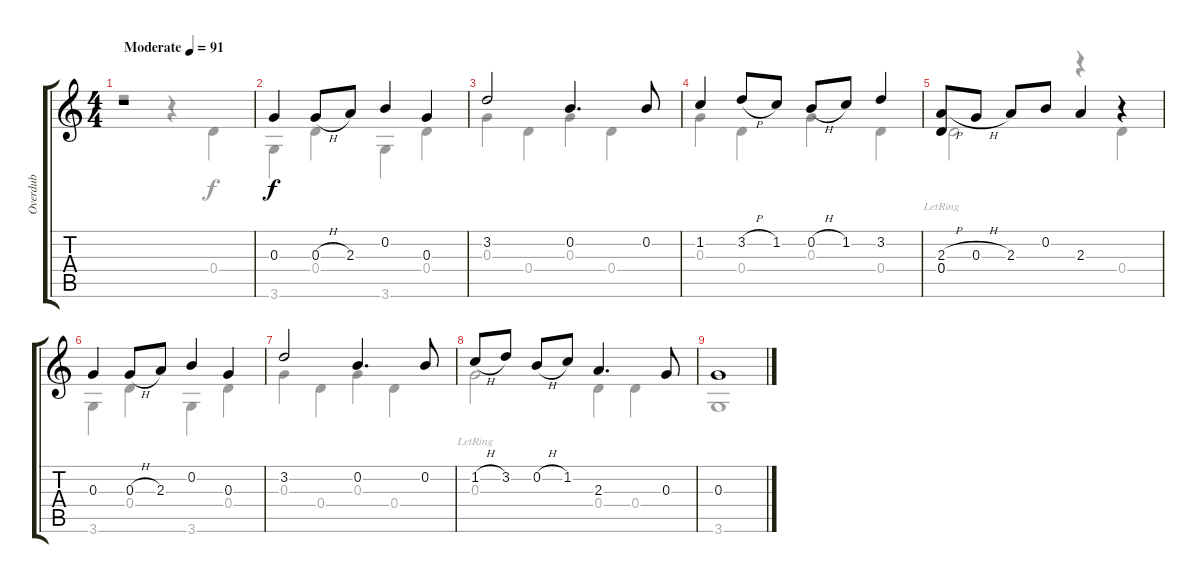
\track ("Overdub" "Overdub") {instrument acousticguitarsteel}
\staff {score tabs}
\tuning (E4 B3 G3 D3 A2 E2) {hide}
\voice
\ts (4 4)
\tempo (91 "Moderate")
\clef g2
\ks c
r.1{dy f instrument acousticguitarsteel} |
0.3.4 0.3{h}.8 2.3.8 0.2.4 0.3.4 |
3.2.2 0.2.4{d} 0.2.8 |
1.2.4 3.2{h}.8 1.2.8 0.2{h}.8 1.2.8 3.2.4 |
(2.3{h} 0.4).8 0.3{h}.8 2.3.8 0.2.8 2.3.4 r.4 |
0.3.4 0.3{h}.8 2.3.8 0.2.4 0.3.4 |
3.2.2 0.2.4{d} 0.2.8 |
1.2{h}.8 3.2.8 0.2{h}.8 1.2.8 2.3.4{d} 0.3.8 |
0.3.1
\voice
\clef g2
\ottava regular
\simile none
\ks c
r.2{dy f} r.4 0.4.4 |
3.6.4 0.4.4 3.6.4 0.4.4 |
0.3.4 0.4.4 0.3.4 0.4.4 |
0.3.4 0.4.4 0.3.4 0.4.4 |
0.4{lr}.2 r.4 0.4.4 |
3.6.4 0.4.4 3.6.4 0.4.4 |
0.3.4 0.4.4 0.3.4 0.4.4 |
0.3{lr}.2 0.4.4 0.4.4 |
3.6.1
